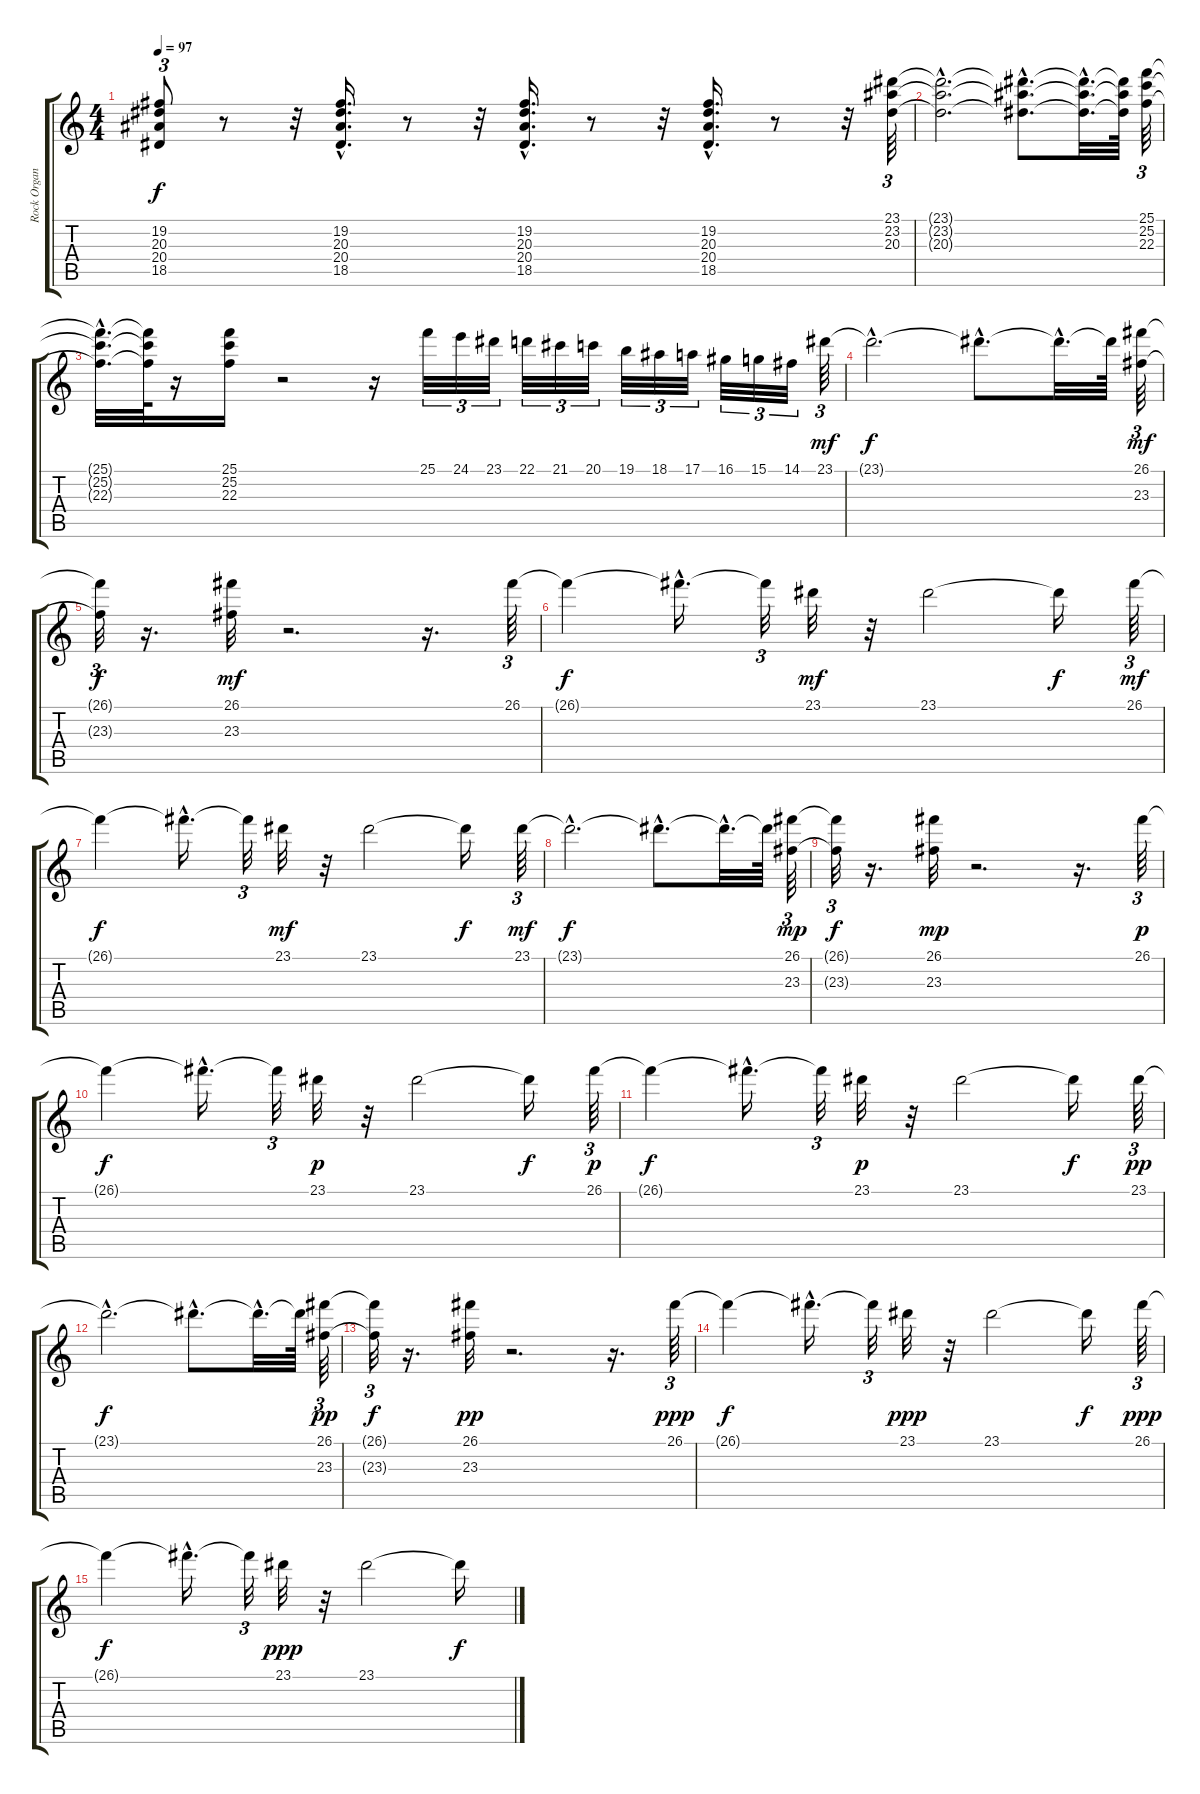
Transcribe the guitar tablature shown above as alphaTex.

\track ("Rock Organ" "Rock Organ") {instrument rockorgan}
\staff {score tabs}
\tuning (E4 B3 G3 D3 A2 E2) {hide}
\ts (4 4)
\tempo 97
\clef g2
\ks c
(19.2{t} 20.3{t} 20.4{t} 18.5{t}).8{tu (3 2) dy f} r.8 r.32 (19.2{hac} 20.3{hac} 20.4{hac} 18.5{hac}).16{d} r.8 r.32 (19.2{hac} 20.3{hac} 20.4{hac} 18.5{hac}).16{d} r.8 r.32 (19.2{hac} 20.3{hac} 20.4{hac} 18.5{hac}).16{d} r.8 r.32 (23.1 23.2 20.3).64{tu (3 2)} |
(23.1{hac t} 23.2{hac t} 20.3{hac t}).2{d} (23.1{hac t} 23.2{hac t} 20.3{hac t}).8{d} (23.1{hac t} 23.2{hac t} 20.3{hac t}).32{d} (23.1{t} 23.2{t} 20.3{t}).64 (25.1 25.2 22.3).64{tu (3 2)} |
(25.1{hac t} 25.2{hac t} 22.3{hac t}).32{d} (25.1{t} 25.2{t} 22.3{t}).64 r.16 (25.1 25.2 22.3).16 r.2 r.16 25.1.32{tu (3 2)} 24.1.32{tu (3 2)} 23.1.32{tu (3 2)} 22.1.32{tu (3 2)} 21.1.32{tu (3 2)} 20.1.32{tu (3 2)} 19.1.32{tu (3 2)} 18.1.32{tu (3 2)} 17.1.32{tu (3 2)} 16.1.32{tu (3 2)} 15.1.32{tu (3 2)} 14.1.32{tu (3 2)} 23.1.64{tu (3 2) dy mf} |
23.1{hac t}.2{d dy f} 23.1{hac t}.8{d} 23.1{hac t}.32{d} 23.1{t}.64 (26.1 23.3).64{tu (3 2) dy mf} |
(26.1{t} 23.3{t}).32{tu (3 2) dy f} r.16{d} (26.1 23.3).32{dy mf} r.2{d} r.16{d} 26.1.64{tu (3 2)} |
26.1{t}.4{dy f} 26.1{hac t}.16{d} 26.1{t}.32{tu (3 2)} 23.1.32{dy mf} r.32 23.1.2 23.1{t}.16{dy f} 26.1.64{tu (3 2) dy mf} |
26.1{t}.4{dy f} 26.1{hac t}.16{d} 26.1{t}.32{tu (3 2)} 23.1.32{dy mf} r.32 23.1.2 23.1{t}.16{dy f} 23.1.64{tu (3 2) dy mf} |
23.1{hac t}.2{d dy f} 23.1{hac t}.8{d} 23.1{hac t}.32{d} 23.1{t}.64 (26.1 23.3).64{tu (3 2) dy mp} |
(26.1{t} 23.3{t}).32{tu (3 2) dy f} r.16{d} (26.1 23.3).32{dy mp} r.2{d} r.16{d} 26.1.64{tu (3 2) dy p} |
26.1{t}.4{dy f} 26.1{hac t}.16{d} 26.1{t}.32{tu (3 2)} 23.1.32{dy p} r.32 23.1.2 23.1{t}.16{dy f} 26.1.64{tu (3 2) dy p} |
26.1{t}.4{dy f} 26.1{hac t}.16{d} 26.1{t}.32{tu (3 2)} 23.1.32{dy p} r.32 23.1.2 23.1{t}.16{dy f} 23.1.64{tu (3 2) dy pp} |
23.1{hac t}.2{d dy f} 23.1{hac t}.8{d} 23.1{hac t}.32{d} 23.1{t}.64 (26.1 23.3).64{tu (3 2) dy pp} |
(26.1{t} 23.3{t}).32{tu (3 2) dy f} r.16{d} (26.1 23.3).32{dy pp} r.2{d} r.16{d} 26.1.64{tu (3 2) dy ppp} |
26.1{t}.4{dy f} 26.1{hac t}.16{d} 26.1{t}.32{tu (3 2)} 23.1.32{dy ppp} r.32 23.1.2 23.1{t}.16{dy f} 26.1.64{tu (3 2) dy ppp} |
26.1{t}.4{dy f} 26.1{hac t}.16{d} 26.1{t}.32{tu (3 2)} 23.1.32{dy ppp} r.32 23.1.2 23.1{t}.16{dy f}
